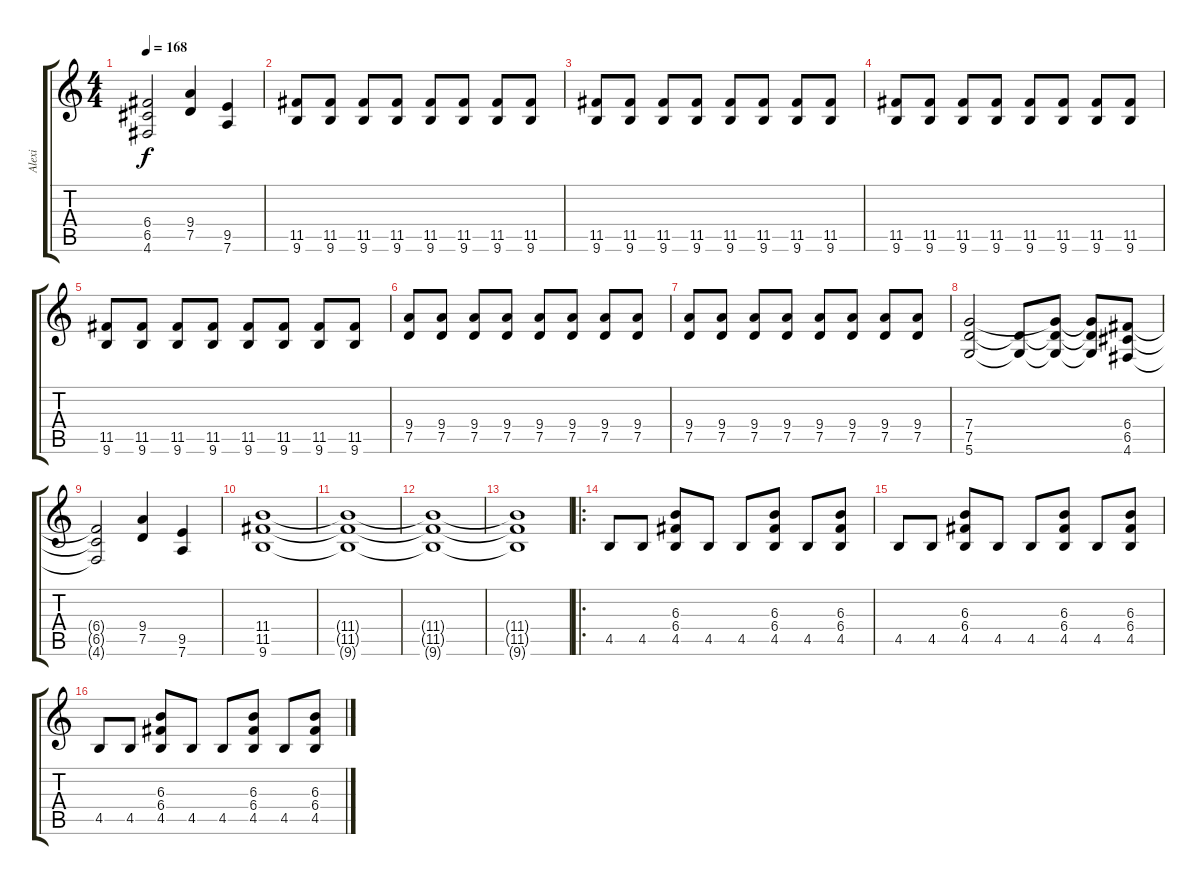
\track ("Alexi " "Alexi ") {instrument distortionguitar}
\staff {score tabs}
\tuning (D4 A3 F3 C3 G2 D2) {hide}
\ts (4 4)
\tempo 168
\clef g2
\ks c
(6.4{t} 6.5{t} 4.6{t}).2{dy f} (9.4 7.5).4 (9.5 7.6).4 |
(11.5 9.6).8 (11.5 9.6).8 (11.5 9.6).8 (11.5 9.6).8 (11.5 9.6).8 (11.5 9.6).8 (11.5 9.6).8 (11.5 9.6).8 |
(11.5 9.6).8 (11.5 9.6).8 (11.5 9.6).8 (11.5 9.6).8 (11.5 9.6).8 (11.5 9.6).8 (11.5 9.6).8 (11.5 9.6).8 |
(11.5 9.6).8 (11.5 9.6).8 (11.5 9.6).8 (11.5 9.6).8 (11.5 9.6).8 (11.5 9.6).8 (11.5 9.6).8 (11.5 9.6).8 |
(11.5 9.6).8 (11.5 9.6).8 (11.5 9.6).8 (11.5 9.6).8 (11.5 9.6).8 (11.5 9.6).8 (11.5 9.6).8 (11.5 9.6).8 |
(9.4 7.5).8 (9.4 7.5).8 (9.4 7.5).8 (9.4 7.5).8 (9.4 7.5).8 (9.4 7.5).8 (9.4 7.5).8 (9.4 7.5).8 |
(9.4 7.5).8 (9.4 7.5).8 (9.4 7.5).8 (9.4 7.5).8 (9.4 7.5).8 (9.4 7.5).8 (9.4 7.5).8 (9.4 7.5).8 |
(7.4 7.5 5.6).2 (7.5{t} 5.6{t}).8 (7.4{t} 7.5{t} 5.6{t}).8 (7.4{t} 7.5{t} 5.6{t}).8 (6.4 6.5 4.6).8 |
(6.4{t} 6.5{t} 4.6{t}).2 (9.4 7.5).4 (9.5 7.6).4 |
(11.4 11.5 9.6).1 |
(11.4{t} 11.5{t} 9.6{t}).1 |
(11.4{t} 11.5{t} 9.6{t}).1 |
(11.4{t} 11.5{t} 9.6{t}).1 |
\ro
4.5.8 4.5.8 (6.3 6.4 4.5).8 4.5.8 4.5.8 (6.3 6.4 4.5).8 4.5.8 (6.3 6.4 4.5).8 |
4.5.8 4.5.8 (6.3 6.4 4.5).8 4.5.8 4.5.8 (6.3 6.4 4.5).8 4.5.8 (6.3 6.4 4.5).8 |
4.5.8 4.5.8 (6.3 6.4 4.5).8 4.5.8 4.5.8 (6.3 6.4 4.5).8 4.5.8 (6.3 6.4 4.5).8
